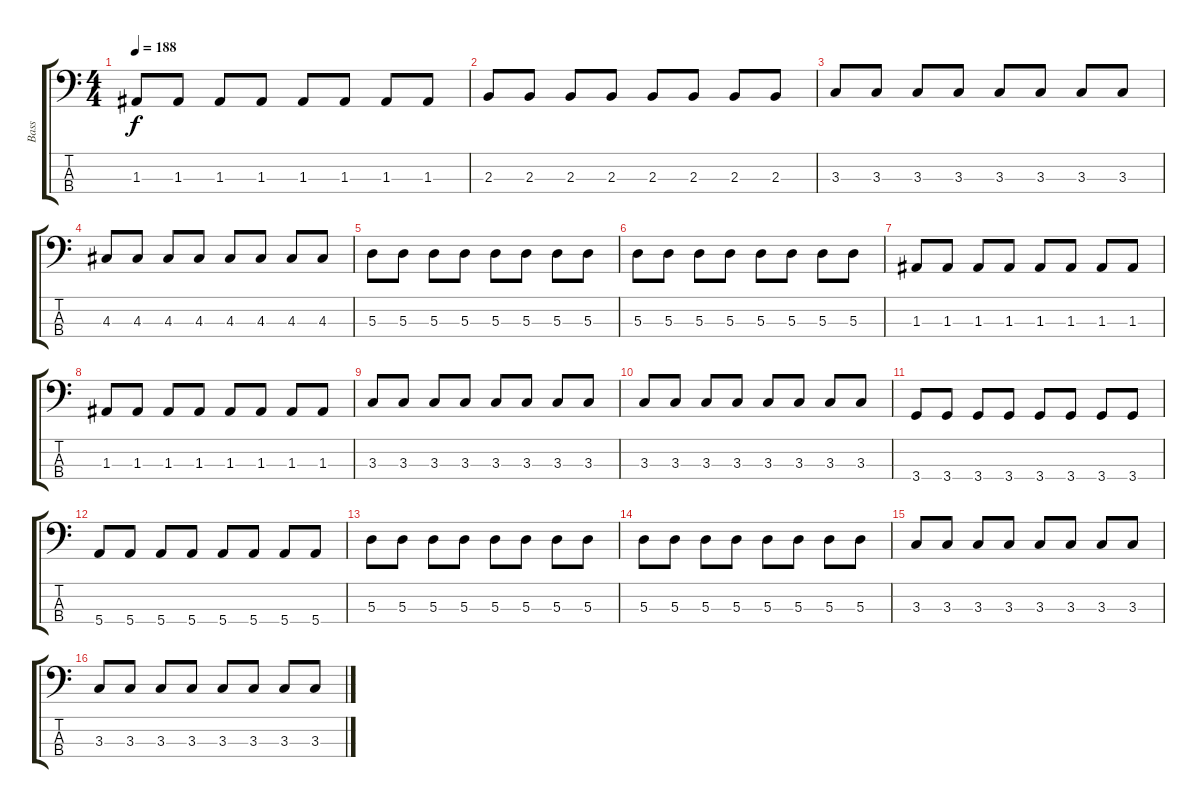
\track ("Bass" "Bass") {instrument electricbassfinger}
\staff {score tabs}
\tuning (G2 D2 A1 E1) {hide}
\ts (4 4)
\tempo 188
\clef f4
\ks c
1.3.8{dy f} 1.3.8 1.3.8 1.3.8 1.3.8 1.3.8 1.3.8 1.3.8 |
2.3.8 2.3.8 2.3.8 2.3.8 2.3.8 2.3.8 2.3.8 2.3.8 |
3.3.8 3.3.8 3.3.8 3.3.8 3.3.8 3.3.8 3.3.8 3.3.8 |
4.3.8 4.3.8 4.3.8 4.3.8 4.3.8 4.3.8 4.3.8 4.3.8 |
5.3.8 5.3.8 5.3.8 5.3.8 5.3.8 5.3.8 5.3.8 5.3.8 |
5.3.8 5.3.8 5.3.8 5.3.8 5.3.8 5.3.8 5.3.8 5.3.8 |
1.3.8 1.3.8 1.3.8 1.3.8 1.3.8 1.3.8 1.3.8 1.3.8 |
1.3.8 1.3.8 1.3.8 1.3.8 1.3.8 1.3.8 1.3.8 1.3.8 |
3.3.8 3.3.8 3.3.8 3.3.8 3.3.8 3.3.8 3.3.8 3.3.8 |
3.3.8 3.3.8 3.3.8 3.3.8 3.3.8 3.3.8 3.3.8 3.3.8 |
3.4.8 3.4.8 3.4.8 3.4.8 3.4.8 3.4.8 3.4.8 3.4.8 |
5.4.8 5.4.8 5.4.8 5.4.8 5.4.8 5.4.8 5.4.8 5.4.8 |
5.3.8 5.3.8 5.3.8 5.3.8 5.3.8 5.3.8 5.3.8 5.3.8 |
5.3.8 5.3.8 5.3.8 5.3.8 5.3.8 5.3.8 5.3.8 5.3.8 |
3.3.8 3.3.8 3.3.8 3.3.8 3.3.8 3.3.8 3.3.8 3.3.8 |
3.3.8 3.3.8 3.3.8 3.3.8 3.3.8 3.3.8 3.3.8 3.3.8
